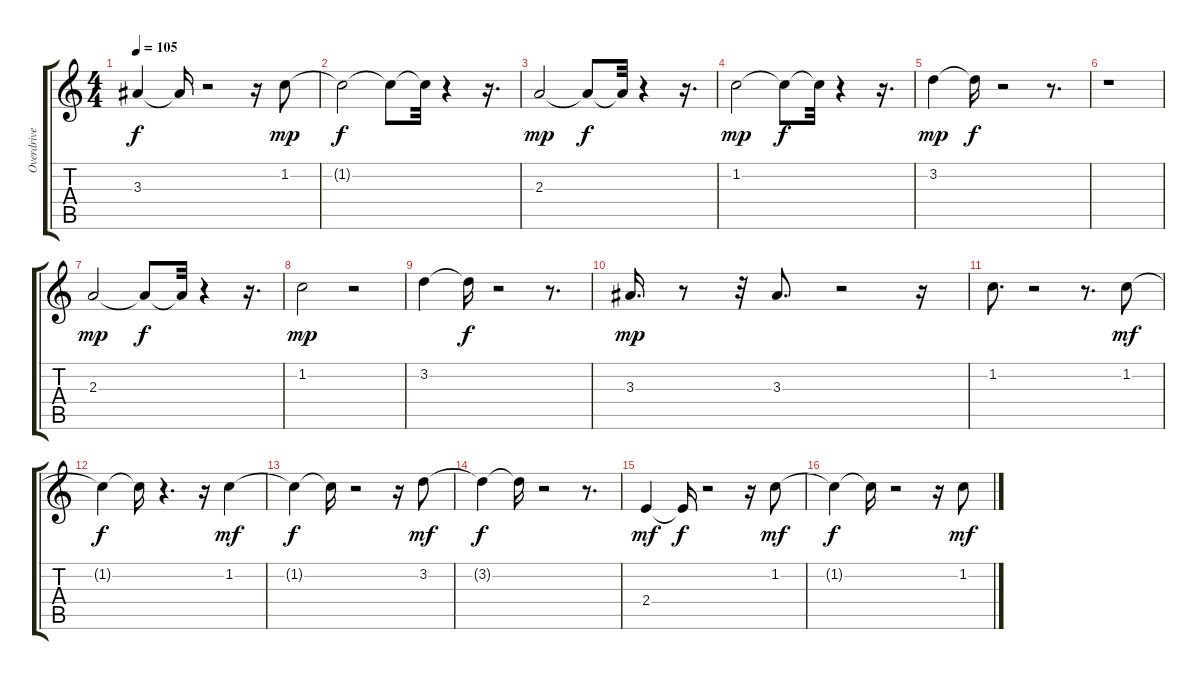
\track ("Overdrive" "Overdrive") {instrument overdrivenguitar}
\staff {score tabs}
\tuning (E4 B3 G3 D3 A2 E2) {hide}
\ts (4 4)
\tempo 105
\clef g2
\ks c
3.3{t}.4{dy f} 3.3{t}.16 r.2 r.16 1.2.8{dy mp} |
1.2{t}.2{dy f} 1.2{t}.8 1.2{t}.32 r.4 r.16{d} |
2.3.2{dy mp} 2.3{t}.8{dy f} 2.3{t}.32 r.4 r.16{d} |
1.2.2{dy mp} 1.2{t}.8{dy f} 1.2{t}.32 r.4 r.16{d} |
3.2.4{dy mp} 3.2{t}.16{dy f} r.2 r.8{d} |
r.1 |
2.3.2{dy mp} 2.3{t}.8{dy f} 2.3{t}.32 r.4 r.16{d} |
1.2.2{dy mp} r.2 |
3.2.4 3.2{t}.16{dy f} r.2 r.8{d} |
3.3.16{d dy mp} r.8 r.32 3.3.8{d} r.2 r.16 |
1.2.8{d} r.2 r.8{d} 1.2.8{dy mf} |
1.2{t}.4{dy f} 1.2{t}.16 r.4{d} r.16 1.2.4{dy mf} |
1.2{t}.4{dy f} 1.2{t}.16 r.2 r.16 3.2.8{dy mf} |
3.2{t}.4{dy f} 3.2{t}.16 r.2 r.8{d} |
2.4.4{dy mf} 2.4{t}.16{dy f} r.2 r.16 1.2.8{dy mf} |
1.2{t}.4{dy f} 1.2{t}.16 r.2 r.16 1.2.8{dy mf}
